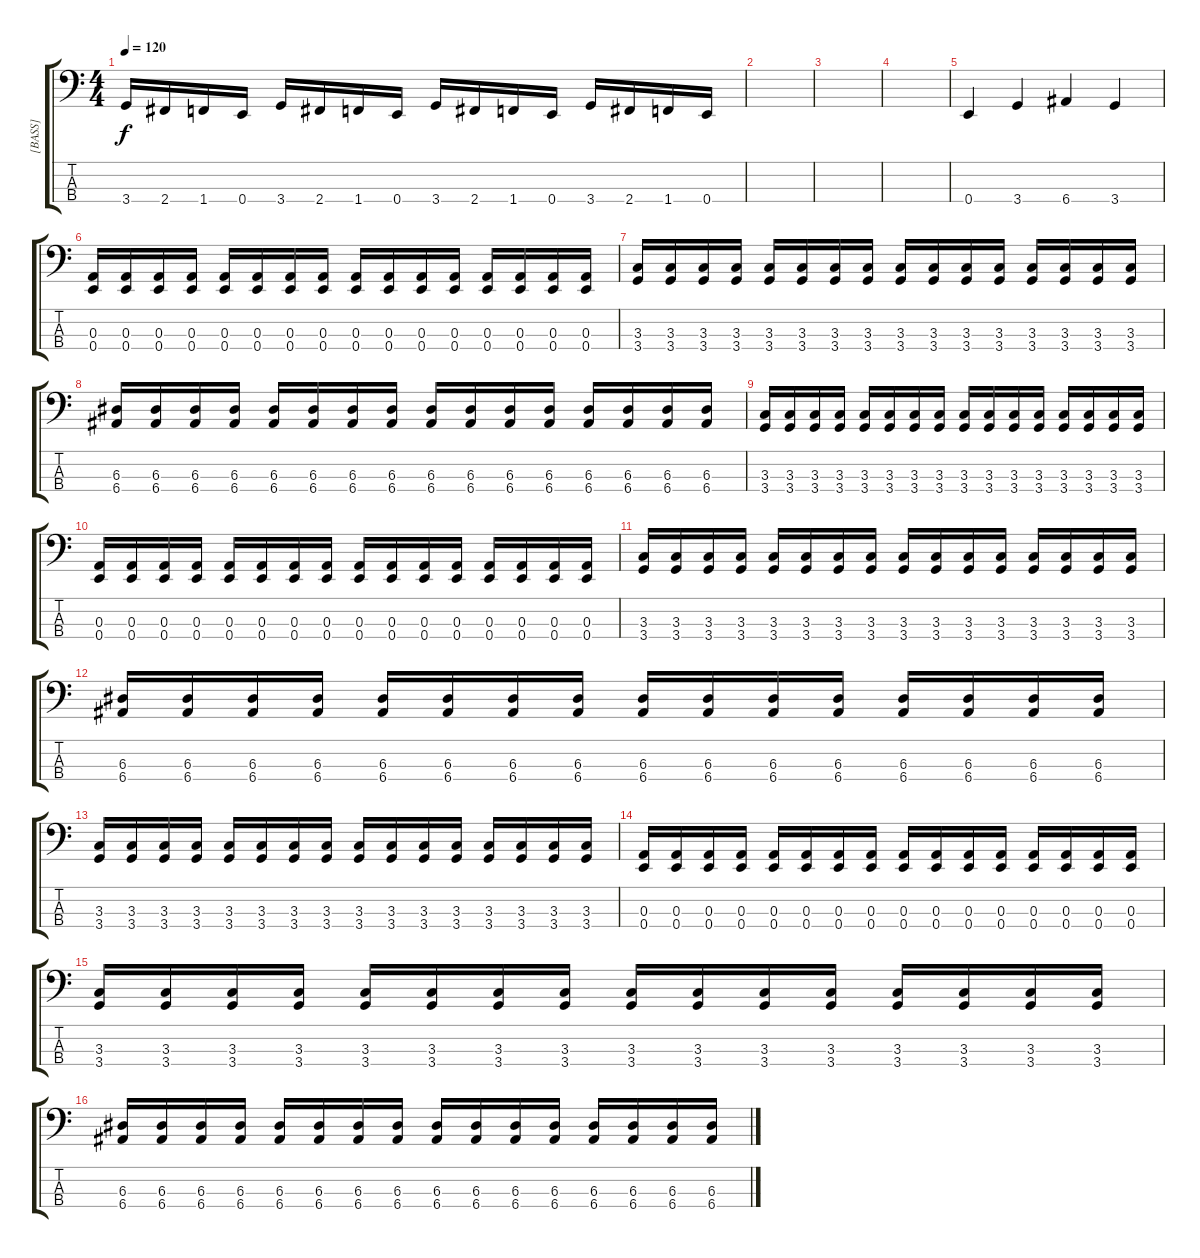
\track ("[BASS]" "[BASS]") {instrument electricbasspick}
\staff {score tabs}
\tuning (G2 D2 A1 E1) {hide}
\ts (4 4)
\tempo 120
\clef f4
\ks c
3.4.16{dy f} 2.4.16 1.4.16 0.4.16 3.4.16 2.4.16 1.4.16 0.4.16 3.4.16 2.4.16 1.4.16 0.4.16 3.4.16 2.4.16 1.4.16 0.4.16 |
|
|
|
0.4.4 3.4.4 6.4.4 3.4.4 |
(0.3 0.4).16 (0.3 0.4).16 (0.3 0.4).16 (0.3 0.4).16 (0.3 0.4).16 (0.3 0.4).16 (0.3 0.4).16 (0.3 0.4).16 (0.3 0.4).16 (0.3 0.4).16 (0.3 0.4).16 (0.3 0.4).16 (0.3 0.4).16 (0.3 0.4).16 (0.3 0.4).16 (0.3 0.4).16 |
(3.3 3.4).16 (3.3 3.4).16 (3.3 3.4).16 (3.3 3.4).16 (3.3 3.4).16 (3.3 3.4).16 (3.3 3.4).16 (3.3 3.4).16 (3.3 3.4).16 (3.3 3.4).16 (3.3 3.4).16 (3.3 3.4).16 (3.3 3.4).16 (3.3 3.4).16 (3.3 3.4).16 (3.3 3.4).16 |
(6.3 6.4).16 (6.3 6.4).16 (6.3 6.4).16 (6.3 6.4).16 (6.3 6.4).16 (6.3 6.4).16 (6.3 6.4).16 (6.3 6.4).16 (6.3 6.4).16 (6.3 6.4).16 (6.3 6.4).16 (6.3 6.4).16 (6.3 6.4).16 (6.3 6.4).16 (6.3 6.4).16 (6.3 6.4).16 |
(3.3 3.4).16 (3.3 3.4).16 (3.3 3.4).16 (3.3 3.4).16 (3.3 3.4).16 (3.3 3.4).16 (3.3 3.4).16 (3.3 3.4).16 (3.3 3.4).16 (3.3 3.4).16 (3.3 3.4).16 (3.3 3.4).16 (3.3 3.4).16 (3.3 3.4).16 (3.3 3.4).16 (3.3 3.4).16 |
(0.3 0.4).16 (0.3 0.4).16 (0.3 0.4).16 (0.3 0.4).16 (0.3 0.4).16 (0.3 0.4).16 (0.3 0.4).16 (0.3 0.4).16 (0.3 0.4).16 (0.3 0.4).16 (0.3 0.4).16 (0.3 0.4).16 (0.3 0.4).16 (0.3 0.4).16 (0.3 0.4).16 (0.3 0.4).16 |
(3.3 3.4).16 (3.3 3.4).16 (3.3 3.4).16 (3.3 3.4).16 (3.3 3.4).16 (3.3 3.4).16 (3.3 3.4).16 (3.3 3.4).16 (3.3 3.4).16 (3.3 3.4).16 (3.3 3.4).16 (3.3 3.4).16 (3.3 3.4).16 (3.3 3.4).16 (3.3 3.4).16 (3.3 3.4).16 |
(6.3 6.4).16 (6.3 6.4).16 (6.3 6.4).16 (6.3 6.4).16 (6.3 6.4).16 (6.3 6.4).16 (6.3 6.4).16 (6.3 6.4).16 (6.3 6.4).16 (6.3 6.4).16 (6.3 6.4).16 (6.3 6.4).16 (6.3 6.4).16 (6.3 6.4).16 (6.3 6.4).16 (6.3 6.4).16 |
(3.3 3.4).16 (3.3 3.4).16 (3.3 3.4).16 (3.3 3.4).16 (3.3 3.4).16 (3.3 3.4).16 (3.3 3.4).16 (3.3 3.4).16 (3.3 3.4).16 (3.3 3.4).16 (3.3 3.4).16 (3.3 3.4).16 (3.3 3.4).16 (3.3 3.4).16 (3.3 3.4).16 (3.3 3.4).16 |
(0.3 0.4).16 (0.3 0.4).16 (0.3 0.4).16 (0.3 0.4).16 (0.3 0.4).16 (0.3 0.4).16 (0.3 0.4).16 (0.3 0.4).16 (0.3 0.4).16 (0.3 0.4).16 (0.3 0.4).16 (0.3 0.4).16 (0.3 0.4).16 (0.3 0.4).16 (0.3 0.4).16 (0.3 0.4).16 |
(3.3 3.4).16 (3.3 3.4).16 (3.3 3.4).16 (3.3 3.4).16 (3.3 3.4).16 (3.3 3.4).16 (3.3 3.4).16 (3.3 3.4).16 (3.3 3.4).16 (3.3 3.4).16 (3.3 3.4).16 (3.3 3.4).16 (3.3 3.4).16 (3.3 3.4).16 (3.3 3.4).16 (3.3 3.4).16 |
(6.3 6.4).16 (6.3 6.4).16 (6.3 6.4).16 (6.3 6.4).16 (6.3 6.4).16 (6.3 6.4).16 (6.3 6.4).16 (6.3 6.4).16 (6.3 6.4).16 (6.3 6.4).16 (6.3 6.4).16 (6.3 6.4).16 (6.3 6.4).16 (6.3 6.4).16 (6.3 6.4).16 (6.3 6.4).16
